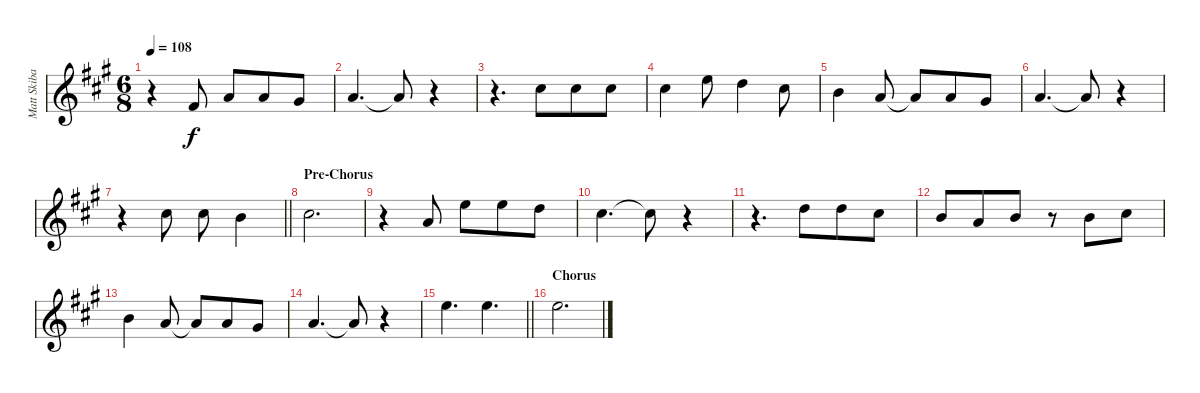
\track ("Matt Skiba - Vocals" "Matt Skiba") {instrument overdrivenguitar}
\staff {score}
\tuning (E4 B3 G3 D3 A2 E2) {hide}
\ts (6 8)
\tempo 108
\clef g2
\ks a
r.4{dy f} 4.4.8 2.3.8 2.3.8 1.3.8 |
2.3.4{d} 2.3{t}.8 r.4 |
r.4{d} 2.2.8 2.2.8 2.2.8 |
2.2.4 0.1.8 3.2.4 2.2.8 |
0.2.4 2.3.8 2.3{t}.8 7.4.8 6.4.8 |
2.3.4{d} 2.3{t}.8 r.4 |
\barLineRight lightlight
r.4 2.2.8 2.2.8 0.2.4 |
\section ("" "Pre-Chorus")
2.2.2{d} |
r.4 2.3.8 0.1.8 0.1.8 3.2.8 |
2.2.4{d} 2.2{t}.8 r.4 |
r.4{d} 7.3.8 7.3.8 2.2.8 |
4.3.8 2.3.8 0.2.8 r.8 0.2.8 6.3.8 |
4.3.4 2.3.8 2.3{t}.8 7.4.8 1.3.8 |
2.3.4{d} 2.3{t}.8 r.4 |
\barLineRight lightlight
0.1.4{d} 0.1.4{d} |
\section ("" "Chorus")
0.1.2{d}
